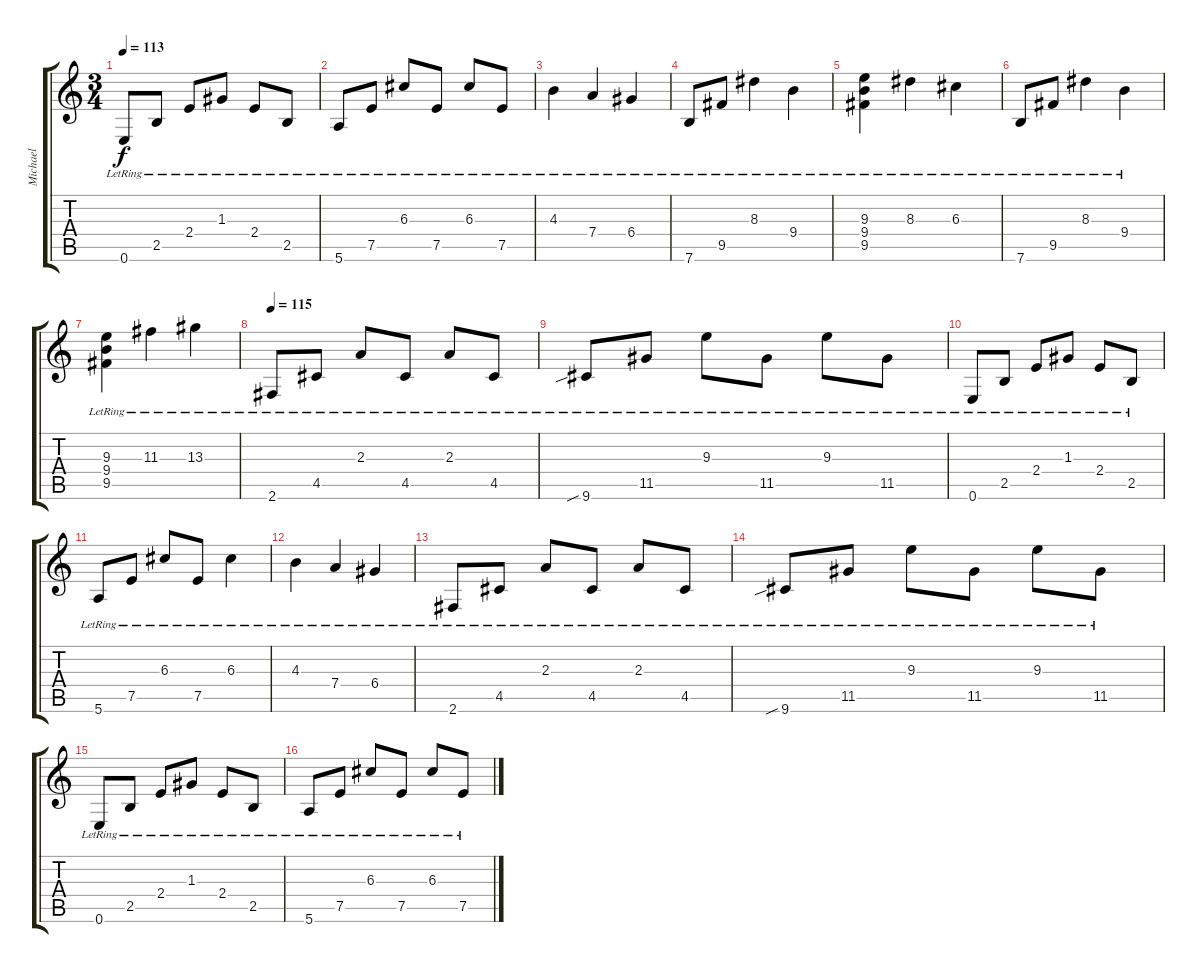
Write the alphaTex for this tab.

\track ("Michael" "Michael") {instrument electricguitarjazz}
\staff {score tabs}
\tuning (E4 B3 G3 D3 A2 E2) {hide}
\ts (3 4)
\tempo 113
\clef g2
\ks c
0.6{lr}.8{dy f} 2.5{lr}.8 2.4{lr}.8 1.3{lr}.8 2.4{lr}.8 2.5{lr}.8 |
5.6{lr}.8 7.5{lr}.8 6.3{lr}.8 7.5{lr}.8 6.3{lr}.8 7.5{lr}.8 |
4.3{lr}.4 7.4{lr}.4 6.4{lr}.4 |
7.6{lr}.8 9.5{lr}.8 8.3{lr}.4 9.4{lr}.4 |
(9.3 9.4 9.5{lr}).4 8.3{lr}.4 6.3{lr}.4 |
7.6{lr}.8 9.5{lr}.8 8.3{lr}.4 9.4{lr}.4 |
(9.3 9.4{lr} 9.5).4 11.3{lr}.4 13.3{lr}.4 |
\tempo 115
2.6{lr}.8 4.5{lr}.8 2.3{lr}.8 4.5{lr}.8 2.3{lr}.8 4.5{lr}.8 |
9.6{sib lr}.8 11.5{lr}.8 9.3{lr}.8 11.5{lr}.8 9.3{lr}.8 11.5{lr}.8 |
0.6{lr}.8 2.5{lr}.8 2.4{lr}.8 1.3{lr}.8 2.4{lr}.8 2.5{lr}.8 |
5.6{lr}.8 7.5{lr}.8 6.3{lr}.8 7.5{lr}.8 6.3{lr}.4 |
4.3{lr}.4 7.4{lr}.4 6.4{lr}.4 |
2.6{lr}.8 4.5{lr}.8 2.3{lr}.8 4.5{lr}.8 2.3{lr}.8 4.5{lr}.8 |
9.6{sib lr}.8 11.5{lr}.8 9.3{lr}.8 11.5{lr}.8 9.3{lr}.8 11.5{lr}.8 |
0.6{lr}.8 2.5{lr}.8 2.4{lr}.8 1.3{lr}.8 2.4{lr}.8 2.5{lr}.8 |
5.6{lr}.8 7.5{lr}.8 6.3{lr}.8 7.5{lr}.8 6.3{lr}.8 7.5{lr}.8
